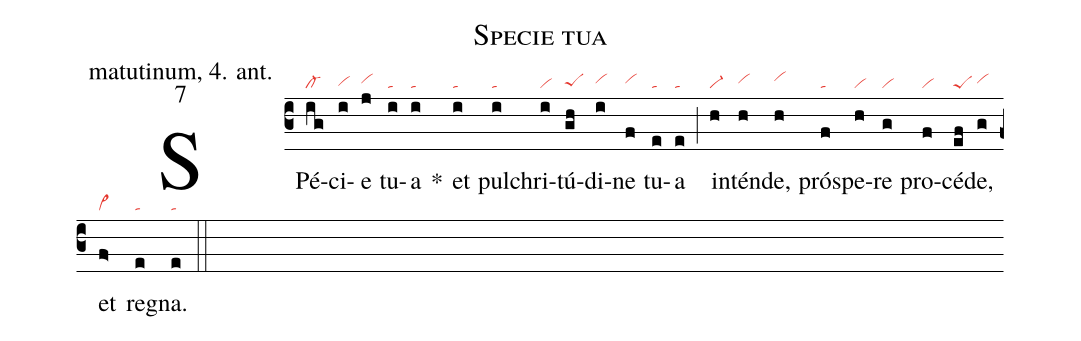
name: Specie tua;
office-part: matutinum, 4. ant.;
mode: 7;
nabc-lines: 1;
%%
(c3)
SPé(ig|cl-)ci(i|vihg)e(j|vihh) tu(i|ta)a(i|ta) *()
et(i|ta) pul(i|ta)chri(i|vi)tú(gh|peShg)di(i|vihh)ne(f|vihh) tu(e|ta)a(e|ta) (;)
in(h|vi-)tén(h|vihh)de,(h|vihi) pró(f|ta)spe(h|vi)re(g|vi) pro(f|vi)cé(ef|peS)de,(g|vihh) et(f>|vi>) reg(e|ta)na.(e|ta) (::)
